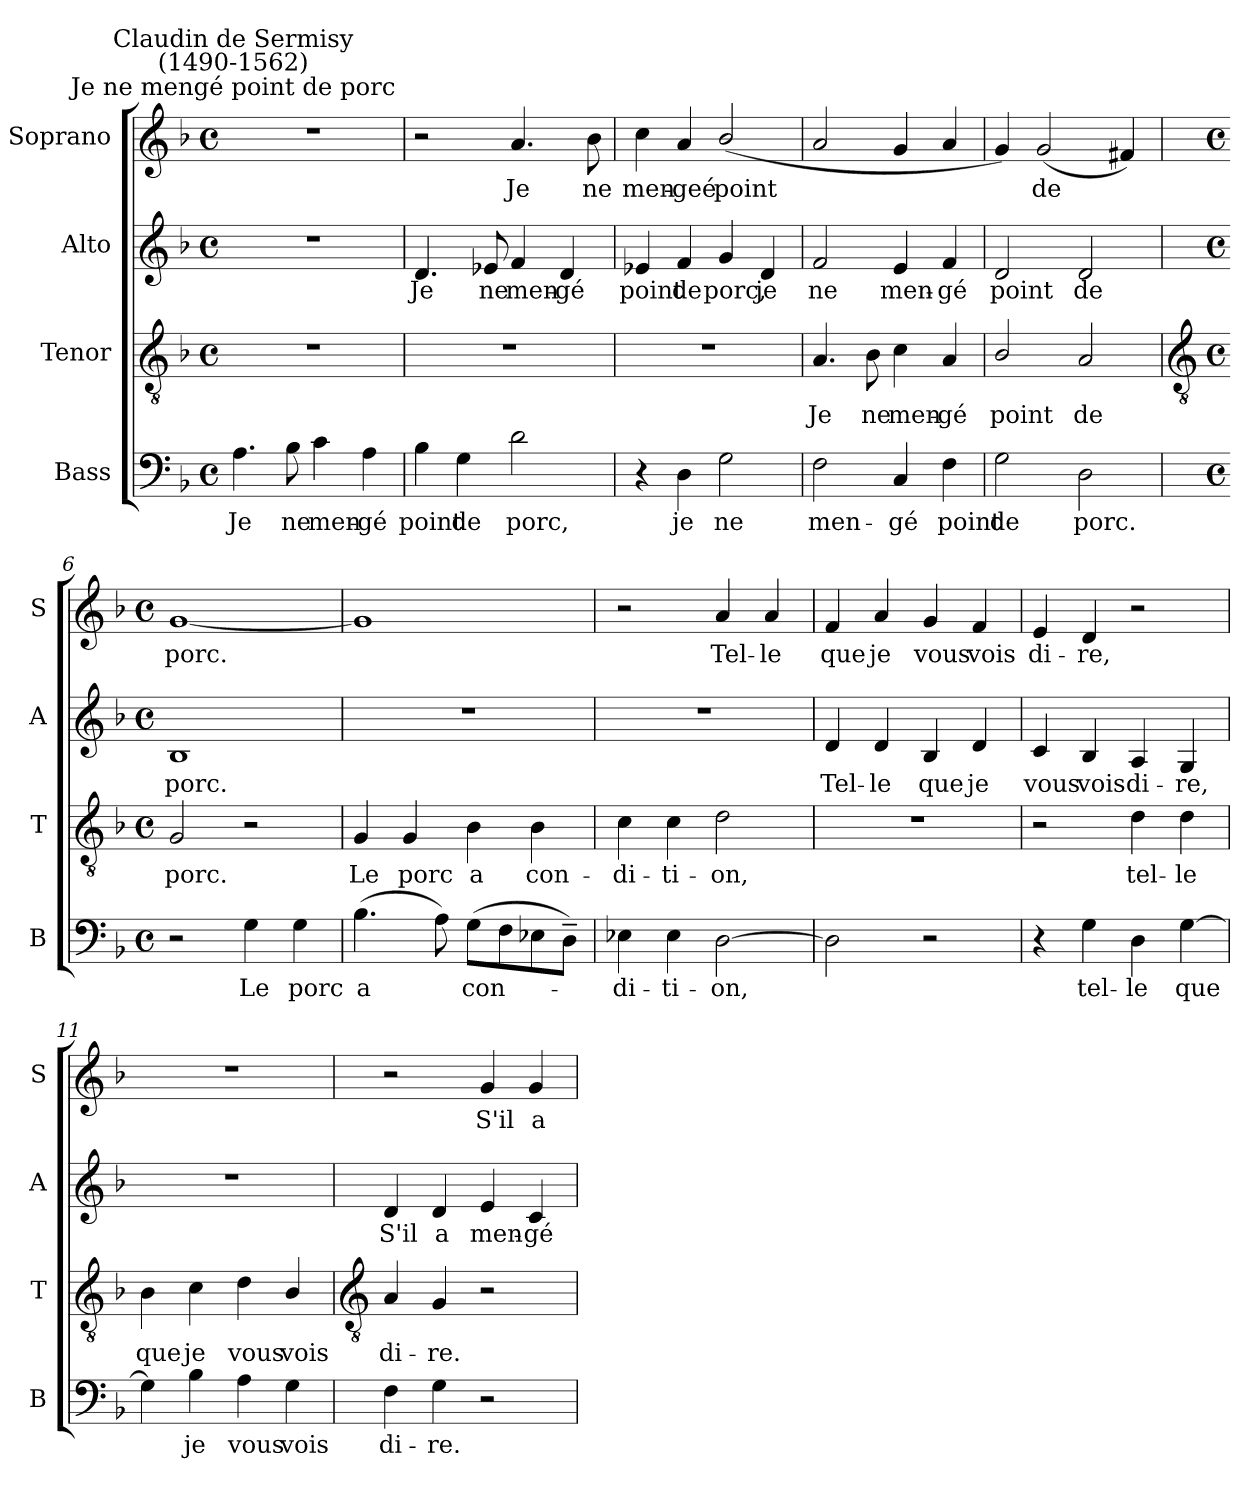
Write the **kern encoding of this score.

**kern	**text	**kern	**text	**kern	**text	**kern	**text
*part4	*part4	*part3	*part3	*part2	*part2	*part1	*part1
*staff4	*staff4	*staff3	*staff3	*staff2	*staff2	*staff1	*staff1
*I"Bass	*	*I"Tenor	*	*I"Alto	*	*I"Soprano	*
*I'B	*	*I'T	*	*I'A	*	*I'S	*
*clefF4	*	*clefGv2	*	*clefG2	*	*clefG2	*
*k[b-]	*	*k[b-]	*	*k[b-]	*	*k[b-]	*
*F:	*	*F:	*	*F:	*	*F:	*
*M4/4	*	*M4/4	*	*M4/4	*	*M4/4	*
*met(c)	*	*met(c)	*	*met(c)	*	*met(c)	*
=1	=1	=1	=1	=1	=1	=1	=1
!	!	!	!	!	!	!LO:TX:a:cj:t=Je ne mengé point de porc	!
!	!	!	!	!	!	!LO:TX:a:cj:t=Claudin de Sermisy\n(1490-1562)	!
!	!LO:LY:b	!	!	!	!	!	!
4.A	Je	1r	.	1r	.	1r	.
!	!LO:LY:b	!	!	!	!	!	!
8B-	ne	.	.	.	.	.	.
!	!LO:LY:b	!	!	!	!	!	!
4c	men-	.	.	.	.	.	.
!	!LO:LY:b	!	!	!	!	!	!
4A	-gé	.	.	.	.	.	.
=2	=2	=2	=2	=2	=2	=2	=2
!	!LO:LY:b	!	!	!	!LO:LY:b	!	!
4B-	point	1r	.	4.d	Je	2r	.
!	!LO:LY:b	!	!	!	!	!	!
4G	de	.	.	.	.	.	.
!	!	!	!	!	!LO:LY:b	!	!
.	.	.	.	8e-X	ne	.	.
!	!LO:LY:b	!	!	!	!LO:LY:b	!	!LO:LY:b
2d	porc,	.	.	4f	men-	4.a	Je
!	!	!	!	!	!LO:LY:b	!	!
.	.	.	.	4d	-gé	.	.
!	!	!	!	!	!	!	!LO:LY:b
.	.	.	.	.	.	8b-	ne
=3	=3	=3	=3	=3	=3	=3	=3
!	!	!	!	!	!LO:LY:b	!	!LO:LY:b
4r	.	1r	.	4e-X	point	4cc	men-
!	!LO:LY:b	!	!	!	!LO:LY:b	!	!LO:LY:b
4D	je	.	.	4f	de	4a	-geé
!	!LO:LY:b	!	!	!	!LO:LY:b	!	!LO:LY:b
2G	ne	.	.	4g	porc,	(<2b-/	point
!	!	!	!	!	!LO:LY:b	!	!
.	.	.	.	4d	je	.	.
=4	=4	=4	=4	=4	=4	=4	=4
!	!LO:LY:b	!	!LO:LY:b	!	!LO:LY:b	!	!
2F	men-	4.A	Je	2f	ne	2a	.
!	!	!	!LO:LY:b	!	!	!	!
.	.	8B-	ne	.	.	.	.
!	!LO:LY:b	!	!LO:LY:b	!	!LO:LY:b	!	!
4C	-gé	4c	men-	4e	men-	4g	.
!	!LO:LY:b	!	!LO:LY:b	!	!LO:LY:b	!	!
4F	point	4A	-gé	4f	-gé	4a	.
=5	=5	=5	=5	=5	=5	=5	=5
!	!LO:LY:b	!	!LO:LY:b	!	!LO:LY:b	!	!
2G	de	2B-/	point	2d	point	4g)	.
!	!	!	!	!	!	!	!LO:LY:b
.	.	.	.	.	.	(<2g	de
!	!LO:LY:b	!	!LO:LY:b	!	!LO:LY:b	!	!
2D	porc.	2A	de	2d	de	.	.
.	.	.	.	.	.	4f#X)	.
!!LO:LB:g=z
=6	=6	=6	=6	=6	=6	=6	=6
*	*	*clefGv2	*	*	*	*	*
*M4/4	*	*M4/4	*	*M4/4	*	*M4/4	*
*met(c)	*	*met(c)	*	*met(c)	*	*met(c)	*
!	!	!	!LO:LY:b	!	!LO:LY:b	!	!LO:LY:b
2r	.	2G	porc.	1B-	porc.	[1g	porc.
!	!LO:LY:b	!	!	!	!	!	!
4G	Le	2r	.	.	.	.	.
!	!LO:LY:b	!	!	!	!	!	!
4G	porc	.	.	.	.	.	.
=7	=7	=7	=7	=7	=7	=7	=7
!	!LO:LY:b	!	!LO:LY:b	!	!	!	!
(>4.B-	a	4G	Le	1r	.	1g]	.
!	!	!	!LO:LY:b	!	!	!	!
.	.	4G	porc	.	.	.	.
8A)	.	.	.	.	.	.	.
!	!LO:LY:b	!	!LO:LY:b	!	!	!	!
(>8GL	con-	4B-	a	.	.	.	.
8F	.	.	.	.	.	.	.
!	!	!	!LO:LY:b	!	!	!	!
8E-X	.	4B-	con-	.	.	.	.
8D~J)	.	.	.	.	.	.	.
=8	=8	=8	=8	=8	=8	=8	=8
!	!LO:LY:b	!	!LO:LY:b	!	!	!	!
4E-X	di-	4c	-di-	1r	.	2r	.
!	!LO:LY:b	!	!LO:LY:b	!	!	!	!
4E-	-ti-	4c	-ti-	.	.	.	.
!	!LO:LY:b	!	!LO:LY:b	!	!	!	!LO:LY:b
[2D	-on,	2d	-on,	.	.	4a	Tel-
!	!	!	!	!	!	!	!LO:LY:b
.	.	.	.	.	.	4a	-le
=9	=9	=9	=9	=9	=9	=9	=9
!	!	!	!	!	!LO:LY:b	!	!LO:LY:b
2D]	.	1r	.	4d	Tel-	4f	que
!	!	!	!	!	!LO:LY:b	!	!LO:LY:b
.	.	.	.	4d	-le	4a	je
!	!	!	!	!	!LO:LY:b	!	!LO:LY:b
2r	.	.	.	4B-	que	4g	vous
!	!	!	!	!	!LO:LY:b	!	!LO:LY:b
.	.	.	.	4d	je	4f	vois
=10	=10	=10	=10	=10	=10	=10	=10
!	!	!	!	!	!LO:LY:b	!	!LO:LY:b
4r	.	2r	.	4c	vous	4e	di-
!	!LO:LY:b	!	!	!	!LO:LY:b	!	!LO:LY:b
4G	tel-	.	.	4B-	vois	4d	-re,
!	!LO:LY:b	!	!LO:LY:b	!	!LO:LY:b	!	!
4D	-le	4d	tel-	4A	di-	2r	.
!	!LO:LY:b	!	!LO:LY:b	!	!LO:LY:b	!	!
[4G	que	4d	-le	4G	-re,	.	.
=11	=11	=11	=11	=11	=11	=11	=11
!	!	!	!LO:LY:b	!	!	!	!
4G]	.	4B-	que	1r	.	1r	.
!	!LO:LY:b	!	!LO:LY:b	!	!	!	!
4B-	je	4c	je	.	.	.	.
!	!LO:LY:b	!	!LO:LY:b	!	!	!	!
4A	vous	4d	vous	.	.	.	.
!	!LO:LY:b	!	!LO:LY:b	!	!	!	!
4G	vois	4B-/	vois	.	.	.	.
!!LO:LB:g=z
=12	=12	=12	=12	=12	=12	=12	=12
*	*	*clefGv2	*	*	*	*	*
!	!LO:LY:b	!	!LO:LY:b	!	!LO:LY:b	!	!
4F	di-	4A	di-	4d	S'il	2r	.
!	!LO:LY:b	!	!LO:LY:b	!	!LO:LY:b	!	!
4G	-re.	4G	-re.	4d	a	.	.
!	!	!	!	!	!LO:LY:b	!	!LO:LY:b
2r	.	2r	.	4e	men-	4g	S'il
!	!	!	!	!	!LO:LY:b	!	!LO:LY:b
.	.	.	.	4c	-gé	4g	a
=	=	=	=	=	=	=	=
*-	*-	*-	*-	*-	*-	*-	*-
